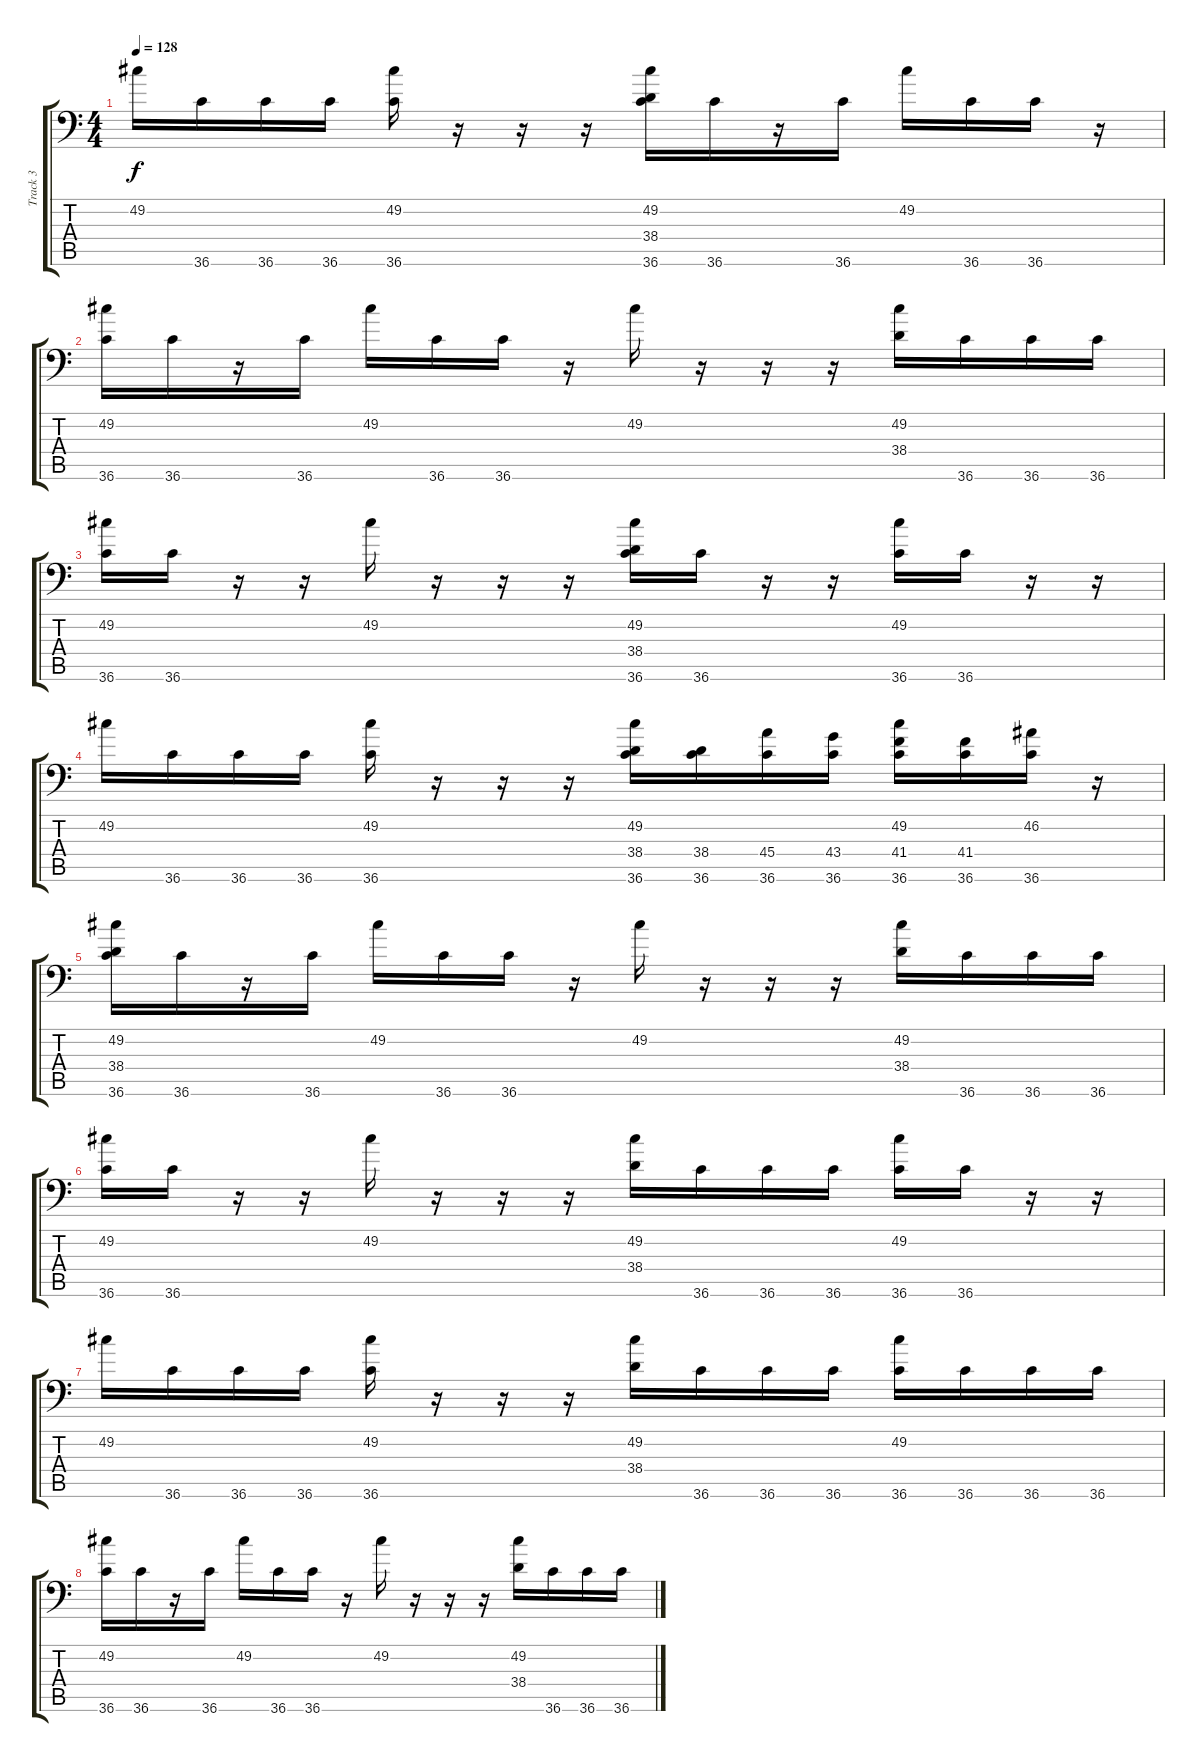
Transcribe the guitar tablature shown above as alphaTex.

\track ("Track 3" "Track 3") {instrument acousticgrandpiano}
\staff {score tabs}
\tuning (C-1 C-1 C-1 C-1 C-1 C-1) {hide}
\ts (4 4)
\tempo 128
\clef f4
\ks c
49.2.16{dy f} 36.6.16 36.6.16 36.6.16 (49.2 36.6).16 r.16 r.16 r.16 (49.2 38.4 36.6).16 36.6.16 r.16 36.6.16 49.2.16 36.6.16 36.6.16 r.16 |
(49.2 36.6).16 36.6.16 r.16 36.6.16 49.2.16 36.6.16 36.6.16 r.16 49.2.16 r.16 r.16 r.16 (49.2 38.4).16 36.6.16 36.6.16 36.6.16 |
(49.2 36.6).16 36.6.16 r.16 r.16 49.2.16 r.16 r.16 r.16 (49.2 38.4 36.6).16 36.6.16 r.16 r.16 (49.2 36.6).16 36.6.16 r.16 r.16 |
49.2.16 36.6.16 36.6.16 36.6.16 (49.2 36.6).16 r.16 r.16 r.16 (49.2 38.4 36.6).16 (38.4 36.6).16 (45.4 36.6).16 (43.4 36.6).16 (49.2 41.4 36.6).16 (41.4 36.6).16 (46.2 36.6).16 r.16 |
(49.2 38.4 36.6).16 36.6.16 r.16 36.6.16 49.2.16 36.6.16 36.6.16 r.16 49.2.16 r.16 r.16 r.16 (49.2 38.4).16 36.6.16 36.6.16 36.6.16 |
(49.2 36.6).16 36.6.16 r.16 r.16 49.2.16 r.16 r.16 r.16 (49.2 38.4).16 36.6.16 36.6.16 36.6.16 (49.2 36.6).16 36.6.16 r.16 r.16 |
49.2.16 36.6.16 36.6.16 36.6.16 (49.2 36.6).16 r.16 r.16 r.16 (49.2 38.4).16 36.6.16 36.6.16 36.6.16 (49.2 36.6).16 36.6.16 36.6.16 36.6.16 |
(49.2 36.6).16 36.6.16 r.16 36.6.16 49.2.16 36.6.16 36.6.16 r.16 49.2.16 r.16 r.16 r.16 (49.2 38.4).16 36.6.16 36.6.16 36.6.16
